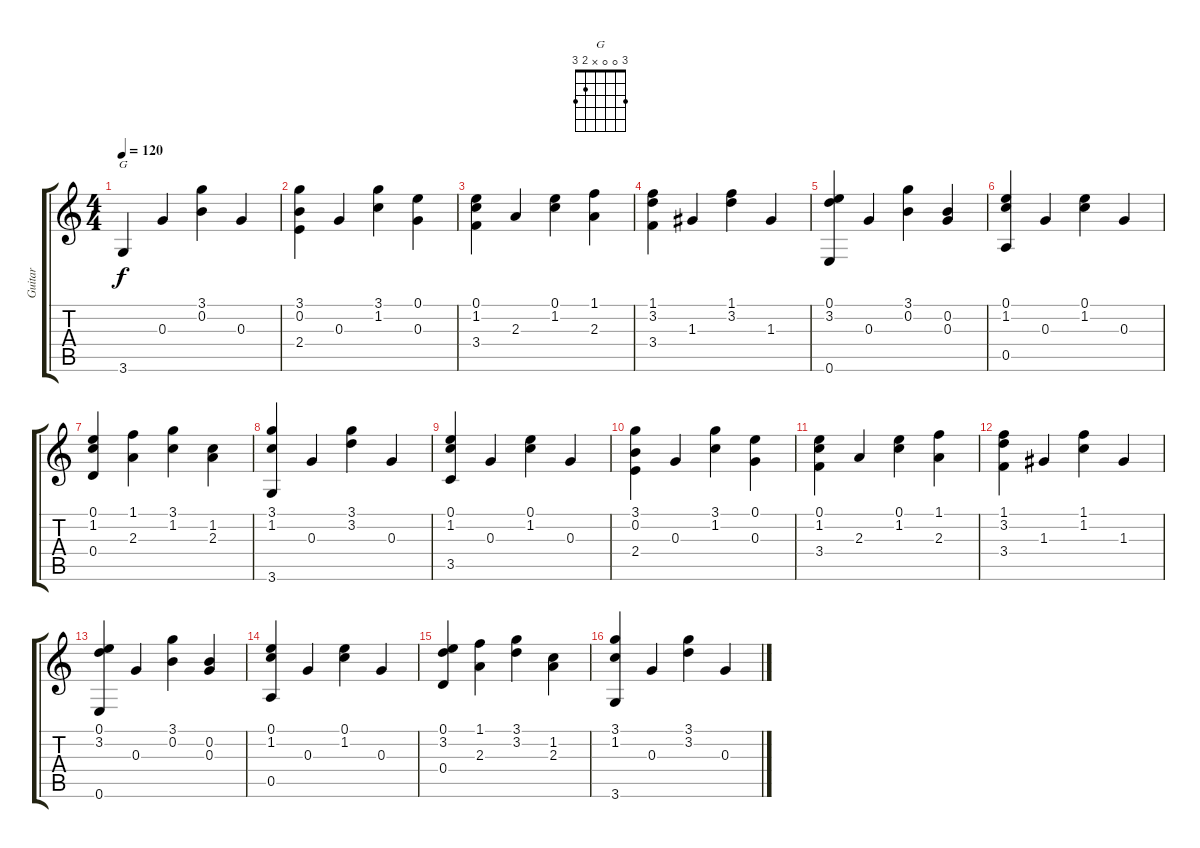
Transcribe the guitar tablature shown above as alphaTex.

\track ("Guitar" "Guitar") {solo instrument acousticguitarsteel}
\staff {score tabs}
\tuning (E4 B3 G3 D3 A2 E2) {hide}
\chord ("G" 3 0 0 x 2 3)
\ts (4 4)
\tempo 120
\clef g2
\ks c
3.6.4{ch "G" dy f} 0.3.4 (3.1 0.2).4 0.3.4 |
(3.1 0.2 2.4).4 0.3.4 (3.1 1.2).4 (0.1 0.3).4 |
(0.1 1.2 3.4).4 2.3.4 (0.1 1.2).4 (1.1 2.3).4 |
(1.1 3.2 3.4).4 1.3.4 (1.1 3.2).4 1.3.4 |
(0.1 3.2 0.6).4 0.3.4 (3.1 0.2).4 (0.2 0.3).4 |
(0.1 1.2 0.5).4 0.3.4 (0.1 1.2).4 0.3.4 |
(0.1 1.2 0.4).4 (1.1 2.3).4 (3.1 1.2).4 (1.2 2.3).4 |
(3.1 1.2 3.6).4 0.3.4 (3.1 3.2).4 0.3.4 |
(0.1 1.2 3.5).4 0.3.4 (0.1 1.2).4 0.3.4 |
(3.1 0.2 2.4).4 0.3.4 (3.1 1.2).4 (0.1 0.3).4 |
(0.1 1.2 3.4).4 2.3.4 (0.1 1.2).4 (1.1 2.3).4 |
(1.1 3.2 3.4).4 1.3.4 (1.1 1.2).4 1.3.4 |
(0.1 3.2 0.6).4 0.3.4 (3.1 0.2).4 (0.2 0.3).4 |
(0.1 1.2 0.5).4 0.3.4 (0.1 1.2).4 0.3.4 |
(0.1 3.2 0.4).4 (1.1 2.3).4 (3.1 3.2).4 (1.2 2.3).4 |
(3.1 1.2 3.6).4 0.3.4 (3.1 3.2).4 0.3.4
